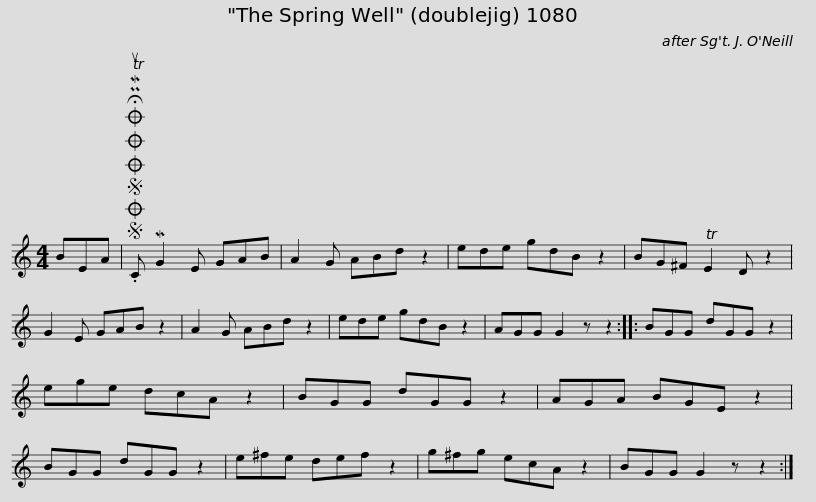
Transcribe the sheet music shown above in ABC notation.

X:1
L:1/8
M:4/4
I:linebreak $
K:C
V:1 treble
V:1
 BEA |SOSOOO .!fermata!PMTuC MG2 E GAB | A2 G ABd z2 | ede gdB z2 | BG^F TE2 D z2 | %5
 G2 E GAB z2 | A2 G ABd z2 |$ ede gdB z2 | AGG G2 z z2 :: BGG dGG z2 | %10
 ege dcA z2 | BGG dGG z2 | AGA BGE z2 |$ BGG dGG z2 | e^fe def z2 | %15
 g^fg ecA z2 | BGG G2 z z2 :| %17
